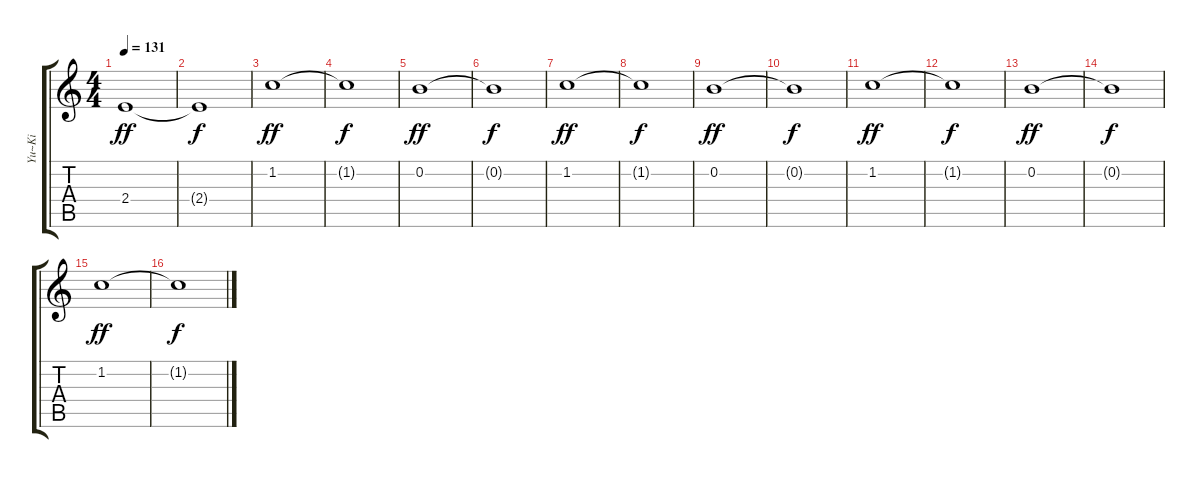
\track ("Yu~Ki" "Yu~Ki") {instrument electricbassfinger}
\staff {score tabs}
\tuning (E4 B3 G3 D3 A2 E2) {hide}
\ts (4 4)
\tempo 131
\clef g2
\ks c
2.4.1{dy ff} |
2.4{t}.1{dy f} |
1.2.1{dy ff} |
1.2{t}.1{dy f} |
0.2.1{dy ff} |
0.2{t}.1{dy f} |
1.2.1{dy ff} |
1.2{t}.1{dy f} |
0.2.1{dy ff} |
0.2{t}.1{dy f} |
1.2.1{dy ff} |
1.2{t}.1{dy f} |
0.2.1{dy ff} |
0.2{t}.1{dy f} |
1.2.1{dy ff} |
1.2{t}.1{dy f}
